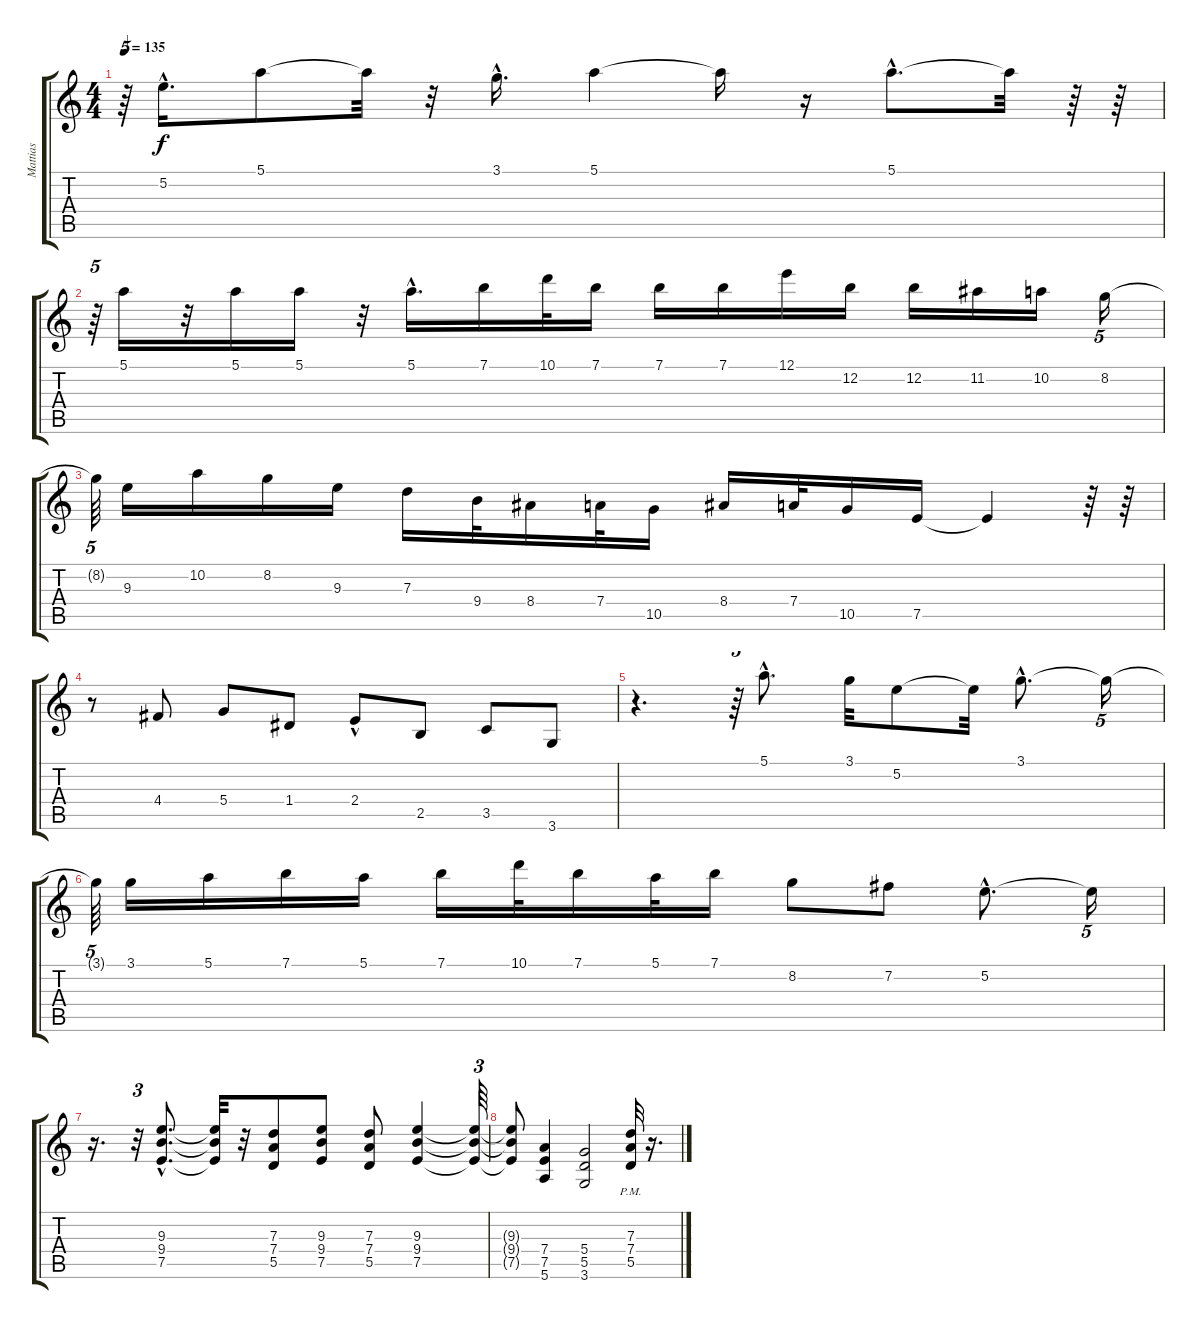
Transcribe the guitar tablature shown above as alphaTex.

\track ("Mattias" "Mattias") {instrument distortionguitar}
\staff {score tabs}
\tuning (E4 B3 G3 D3 A2 E2) {hide}
\ts (4 4)
\tempo 135
\clef g2
\ks c
r.64{tu (5 4) dy f} 5.2{hac}.16{d} 5.1.8 5.1{t}.32 r.32 3.1{hac}.16{d} 5.1.4 5.1{t}.16 r.16 5.1{hac}.8{d} 5.1{t}.32 r.64 r.64 |
r.64{tu (5 4)} 5.1.16 r.32 5.1.16 5.1.16 r.32 5.1{hac}.16{d} 7.1.16 10.1.32 7.1.16 7.1.16 7.1.16 12.1.16 12.2.16 12.2.16 11.2.16 10.2.16 8.2.16{tu (5 4)} |
8.2{t}.64{tu (5 4)} 9.3.16 10.2.16 8.2.16 9.3.16 7.3.16 9.4.32 8.4.16 7.4.32 10.5.16 8.4.16 7.4.32 10.5.16 7.5.16 7.5{t}.4 r.64 r.64 |
r.8 4.4.8 5.4.8 1.4.8 2.4{hac}.8 2.5.8 3.5.8 3.6.8 |
r.4{d} r.64{tu (5 4)} 5.1{hac}.8{d} 3.1.32 5.2.8 5.2{t}.32 3.1{hac}.8{d} 3.1{t}.16{tu (5 4)} |
3.1{t}.64{tu (5 4)} 3.1.16 5.1.16 7.1.16 5.1.16 7.1.16 10.1.32 7.1.16 5.1.32 7.1.16 8.2.8 7.2.8 5.2{hac}.8{d} 5.2{t}.16{tu (5 4)} |
r.16{d} r.32{tu (3 2)} (9.3{hac} 9.4{hac} 7.5{hac}).8{d} (9.3{t} 9.4{t} 7.5{t}).32 r.32 (7.3 7.4 5.5).8 (9.3 9.4 7.5).8 (7.3 7.4 5.5).8 (9.3 9.4 7.5).4 (9.3{t} 9.4{t} 7.5{t}).64{tu (3 2)} |
(9.3{t} 9.4{t} 7.5{t}).8 (7.4 7.5 5.6).4 (5.4 5.5 3.6).2 (7.3 7.4{pm} 5.5).32 r.16{d}
